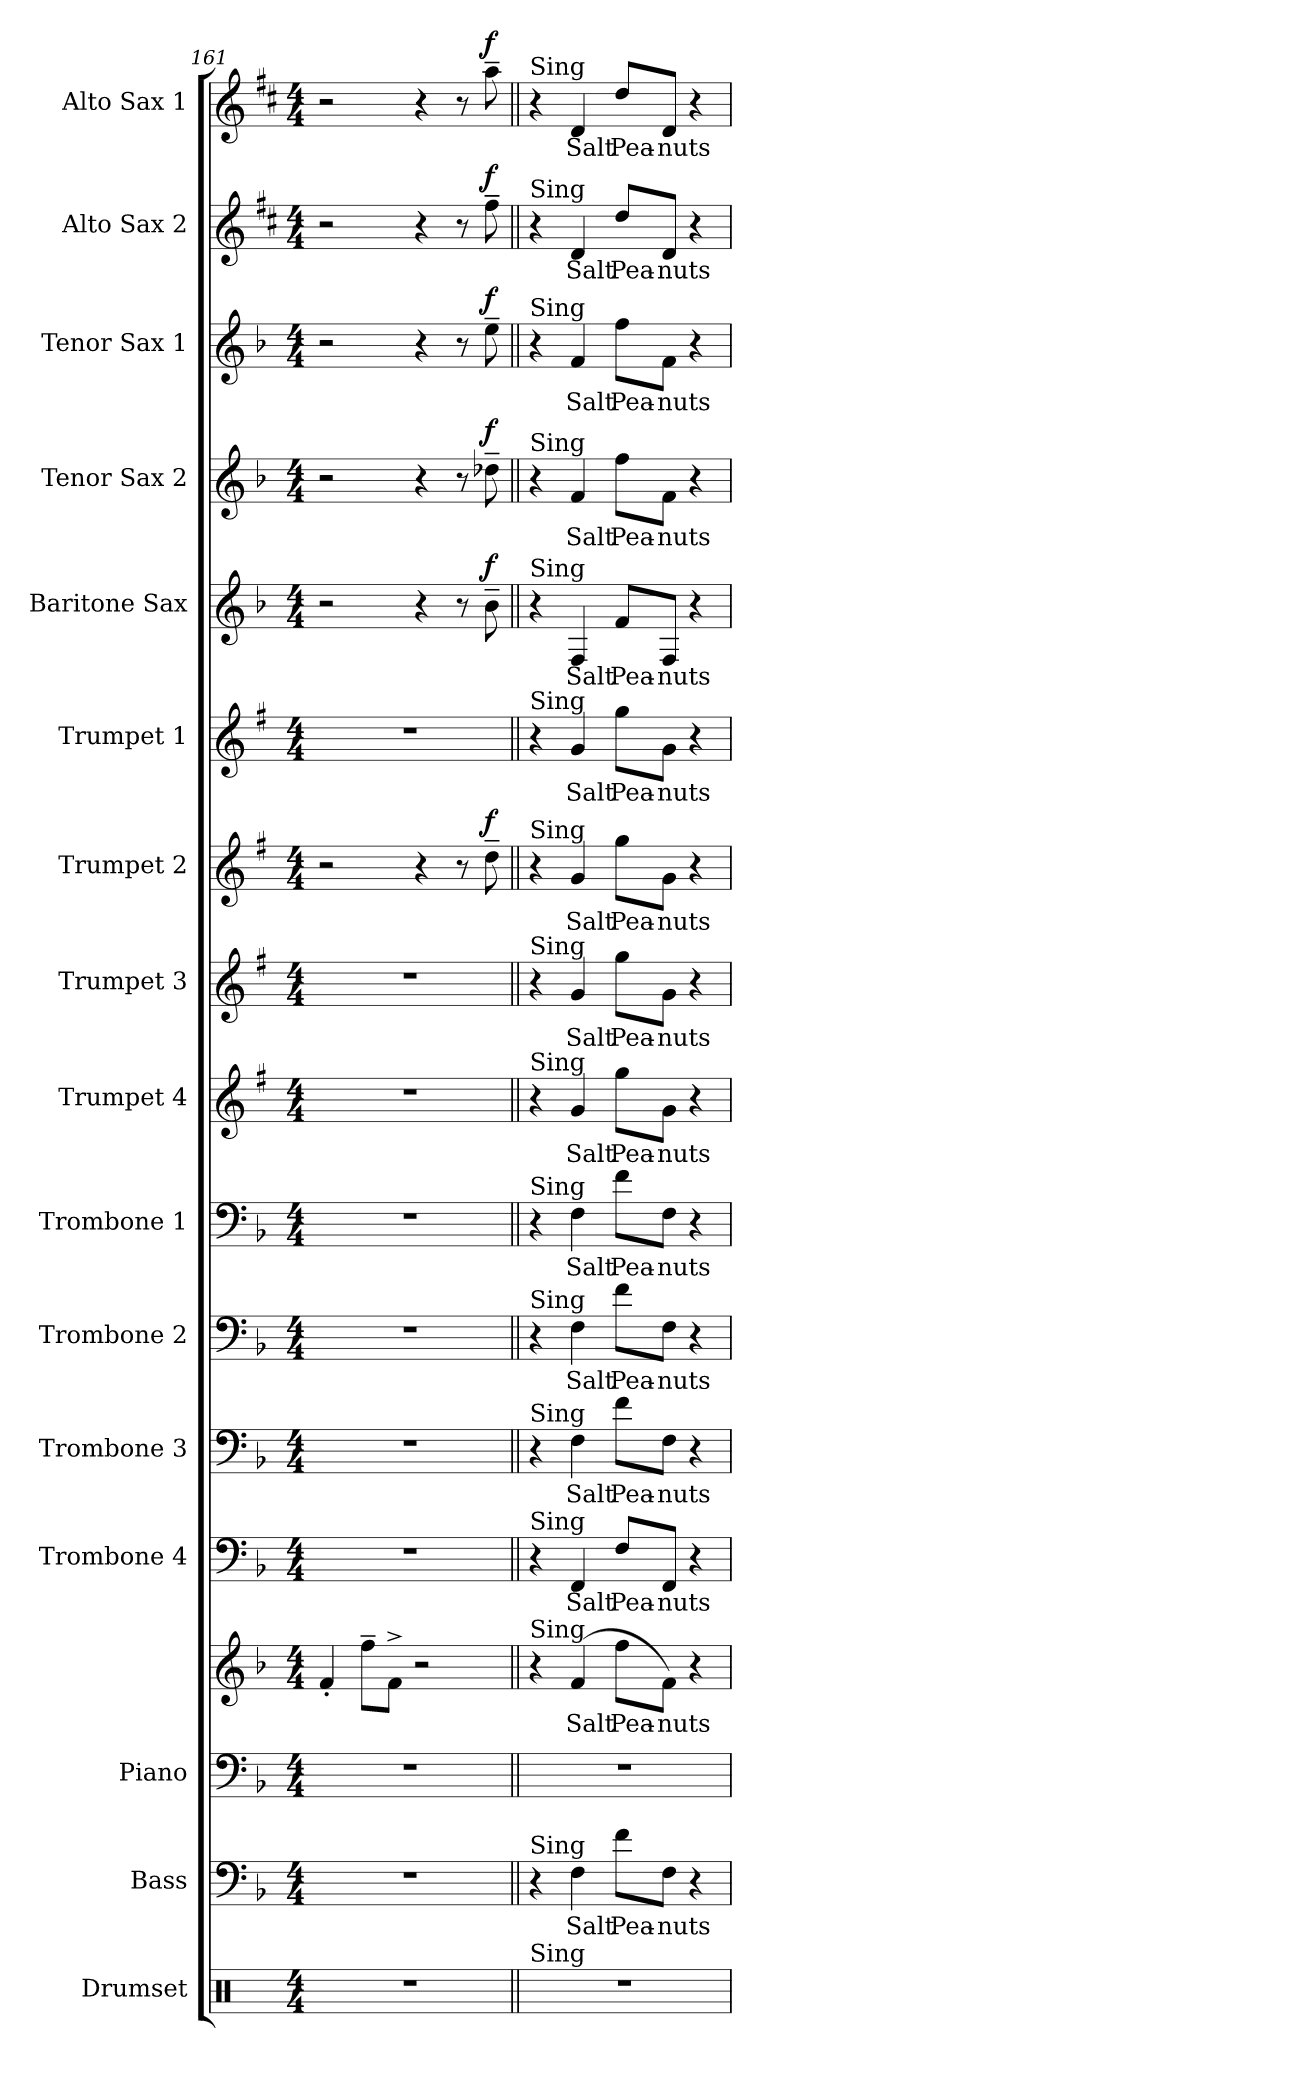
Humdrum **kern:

**kern	**kern	**text	**kern	**kern	**text	**kern	**text	**kern	**text	**kern	**text	**kern	**text	**kern	**text	**kern	**text	**kern	**text	**dynam	**kern	**text	**kern	**text	**dynam	**kern	**text	**dynam	**kern	**text	**dynam	**kern	**text	**dynam	**kern	**text	**dynam
*part16	*part15	*part15	*part14	*part14	*part14	*part13	*part13	*part12	*part12	*part11	*part11	*part10	*part10	*part9	*part9	*part8	*part8	*part7	*part7	*part7	*part6	*part6	*part5	*part5	*part5	*part4	*part4	*part4	*part3	*part3	*part3	*part2	*part2	*part2	*part1	*part1	*part1
*staff17	*staff16	*staff16	*staff15	*staff14	*staff14	*staff13	*staff13	*staff12	*staff12	*staff11	*staff11	*staff10	*staff10	*staff9	*staff9	*staff8	*staff8	*staff7	*staff7	*staff7	*staff6	*staff6	*staff5	*staff5	*staff5	*staff4	*staff4	*staff4	*staff3	*staff3	*staff3	*staff2	*staff2	*staff2	*staff1	*staff1	*staff1
*I"Drumset	*I"Bass	*	*I"Piano	*	*	*I"Trombone 4	*	*I"Trombone 3	*	*I"Trombone 2	*	*I"Trombone 1	*	*I"Trumpet 4	*	*I"Trumpet 3	*	*I"Trumpet 2	*	*	*I"Trumpet 1	*	*I"Baritone Sax	*	*	*I"Tenor Sax 2	*	*	*I"Tenor Sax 1	*	*	*I"Alto Sax 2	*	*	*I"Alto Sax 1	*	*
*I'Drs.	*I'Bass	*	*I'Piano	*	*	*I'Tbn. 4	*	*I'Tbn. 3	*	*I'Tbn. 2	*	*I'Tbn. 1	*	*I'Tpt. 4	*	*I'Tpt. 3	*	*I'Tpt. 2	*	*	*I'Tpt. 1	*	*I'Bari	*	*	*I'Tenor 2	*	*	*I'Tenor 1	*	*	*I'Alto 2	*	*	*I'Alto 1	*	*
*clefX	*clefF4	*	*clefF4	*clefG2	*	*clefF4	*	*clefF4	*	*clefF4	*	*clefF4	*	*clefG2	*	*clefG2	*	*clefG2	*	*	*clefG2	*	*clefG2	*	*	*clefG2	*	*	*clefG2	*	*	*clefG2	*	*	*clefG2	*	*
*	*ITrd7c12	*	*	*	*	*	*	*	*	*	*	*	*	*ITrd1c2	*	*ITrd1c2	*	*ITrd1c2	*	*	*ITrd1c2	*	*ITrd12c21	*	*	*ITrd8c14	*	*	*ITrd8c14	*	*	*ITrd5c9	*	*	*ITrd5c9	*	*
*k[]	*k[b-]	*	*k[b-]	*k[b-]	*	*k[b-]	*	*k[b-]	*	*k[b-]	*	*k[b-]	*	*k[b-]	*	*k[b-]	*	*k[b-]	*	*	*k[b-]	*	*k[b-]	*	*	*k[b-]	*	*	*k[b-]	*	*	*k[b-]	*	*	*k[b-]	*	*
*M4/4	*M4/4	*	*M4/4	*M4/4	*	*M4/4	*	*M4/4	*	*M4/4	*	*M4/4	*	*M4/4	*	*M4/4	*	*M4/4	*	*	*M4/4	*	*M4/4	*	*	*M4/4	*	*	*M4/4	*	*	*M4/4	*	*	*M4/4	*	*
=161	=161	=161	=161	=161	=161	=161	=161	=161	=161	=161	=161	=161	=161	=161	=161	=161	=161	=161	=161	=161	=161	=161	=161	=161	=161	=161	=161	=161	=161	=161	=161	=161	=161	=161	=161	=161	=161
1r	1r	.	1r	4f'/	.	1r	.	1r	.	1r	.	1r	.	1r	.	1r	.	2r	.	.	1r	.	2r	.	.	2r	.	.	2r	.	.	2r	.	.	2r	.	.
.	.	.	.	8ff~\L	.	.	.	.	.	.	.	.	.	.	.	.	.	.	.	.	.	.	.	.	.	.	.	.	.	.	.	.	.	.	.	.	.
.	.	.	.	8f^\J	.	.	.	.	.	.	.	.	.	.	.	.	.	.	.	.	.	.	.	.	.	.	.	.	.	.	.	.	.	.	.	.	.
.	.	.	.	2r	.	.	.	.	.	.	.	.	.	.	.	.	.	4r	.	.	.	.	4r	.	.	4r	.	.	4r	.	.	4r	.	.	4r	.	.
.	.	.	.	.	.	.	.	.	.	.	.	.	.	.	.	.	.	8r	.	.	.	.	8r	.	.	8r	.	.	8r	.	.	8r	.	.	8r	.	.
!	!	!	!	!	!	!	!	!	!	!	!	!	!	!	!	!	!	!	!	!LO:DY:b	!	!	!	!	!LO:DY:b	!	!	!LO:DY:b	!	!	!LO:DY:b	!	!	!LO:DY:b	!	!	!LO:DY:b
.	.	.	.	.	.	.	.	.	.	.	.	.	.	.	.	.	.	8cc~\	.	f	.	.	8B-~\	.	f	8d-X~\	.	f	8e~\	.	f	8a~\	.	f	8cc~\	.	f
=162||	=162||	=162||	=162||	=162||	=162||	=162||	=162||	=162||	=162||	=162||	=162||	=162||	=162||	=162||	=162||	=162||	=162||	=162||	=162||	=162||	=162||	=162||	=162||	=162||	=162||	=162||	=162||	=162||	=162||	=162||	=162||	=162||	=162||	=162||	=162||	=162||	=162||
!	!	!	!	!	!	!	!	!	!	!	!	!	!	!	!	!	!	!	!	!	!	!	!	!	!	!	!	!	!	!	!	!	!	!	!LO:TX:a:t=Sing	!	!
!	!	!	!	!	!	!	!	!	!	!	!	!	!	!	!	!	!	!	!	!	!	!	!	!	!	!	!	!	!	!	!	!LO:TX:a:t=Sing	!	!	!	!	!
!	!	!	!	!	!	!	!	!	!	!	!	!	!	!	!	!	!	!	!	!	!	!	!	!	!	!	!	!	!LO:TX:a:t=Sing	!	!	!	!	!	!	!	!
!	!	!	!	!	!	!	!	!	!	!	!	!	!	!	!	!	!	!	!	!	!	!	!	!	!	!LO:TX:a:t=Sing	!	!	!	!	!	!	!	!	!	!	!
!	!	!	!	!	!	!	!	!	!	!	!	!	!	!	!	!	!	!	!	!	!	!	!LO:TX:a:t=Sing	!	!	!	!	!	!	!	!	!	!	!	!	!	!
!	!	!	!	!	!	!	!	!	!	!	!	!	!	!	!	!	!	!	!	!	!LO:TX:a:t=Sing	!	!	!	!	!	!	!	!	!	!	!	!	!	!	!	!
!	!	!	!	!	!	!	!	!	!	!	!	!	!	!	!	!	!	!LO:TX:a:t=Sing	!	!	!	!	!	!	!	!	!	!	!	!	!	!	!	!	!	!	!
!	!	!	!	!	!	!	!	!	!	!	!	!	!	!	!	!LO:TX:a:t=Sing	!	!	!	!	!	!	!	!	!	!	!	!	!	!	!	!	!	!	!	!	!
!	!	!	!	!	!	!	!	!	!	!	!	!	!	!LO:TX:a:t=Sing	!	!	!	!	!	!	!	!	!	!	!	!	!	!	!	!	!	!	!	!	!	!	!
!	!	!	!	!	!	!	!	!	!	!	!	!LO:TX:a:t=Sing	!	!	!	!	!	!	!	!	!	!	!	!	!	!	!	!	!	!	!	!	!	!	!	!	!
!	!	!	!	!	!	!	!	!	!	!LO:TX:a:t=Sing	!	!	!	!	!	!	!	!	!	!	!	!	!	!	!	!	!	!	!	!	!	!	!	!	!	!	!
!	!	!	!	!	!	!	!	!LO:TX:a:t=Sing	!	!	!	!	!	!	!	!	!	!	!	!	!	!	!	!	!	!	!	!	!	!	!	!	!	!	!	!	!
!	!	!	!	!	!	!LO:TX:a:t=Sing	!	!	!	!	!	!	!	!	!	!	!	!	!	!	!	!	!	!	!	!	!	!	!	!	!	!	!	!	!	!	!
!	!	!	!	!LO:TX:a:t=Sing	!	!	!	!	!	!	!	!	!	!	!	!	!	!	!	!	!	!	!	!	!	!	!	!	!	!	!	!	!	!	!	!	!
!	!LO:TX:a:t=Sing	!	!	!	!	!	!	!	!	!	!	!	!	!	!	!	!	!	!	!	!	!	!	!	!	!	!	!	!	!	!	!	!	!	!	!	!
!LO:TX:a:t=Sing	!	!	!	!	!	!	!	!	!	!	!	!	!	!	!	!	!	!	!	!	!	!	!	!	!	!	!	!	!	!	!	!	!	!	!	!	!
1r	4r	.	1r	4r	.	4r	.	4r	.	4r	.	4r	.	4r	.	4r	.	4r	.	.	4r	.	4r	.	.	4r	.	.	4r	.	.	4r	.	.	4r	.	.
.	4FF\	Salt	.	(4f/	Salt	4FF/	Salt	4F\	Salt	4F\	Salt	4F\	Salt	4f/	Salt	4f/	Salt	4f/	Salt	.	4f/	Salt	4FF/	Salt	.	4F/	Salt	.	4F/	Salt	.	4F/	Salt	.	4F/	Salt	.
.	8F\L	Pea-	.	8ff\L	Pea-	8F/L	Pea-	8f\L	Pea-	8f\L	Pea-	8f\L	Pea-	8ff\L	Pea-	8ff\L	Pea-	8ff\L	Pea-	.	8ff\L	Pea-	8F/L	Pea-	.	8f\L	Pea-	.	8f\L	Pea-	.	8f/L	Pea-	.	8f/L	Pea-	.
.	8FF\J	-nuts	.	8f\J)	-nuts	8FF/J	-nuts	8F\J	-nuts	8F\J	-nuts	8F\J	-nuts	8f\J	-nuts	8f\J	-nuts	8f\J	-nuts	.	8f\J	-nuts	8FF/J	-nuts	.	8F\J	-nuts	.	8F\J	-nuts	.	8F/J	-nuts	.	8F/J	-nuts	.
.	4r	.	.	4r	.	4r	.	4r	.	4r	.	4r	.	4r	.	4r	.	4r	.	.	4r	.	4r	.	.	4r	.	.	4r	.	.	4r	.	.	4r	.	.
=	=	=	=	=	=	=	=	=	=	=	=	=	=	=	=	=	=	=	=	=	=	=	=	=	=	=	=	=	=	=	=	=	=	=	=	=	=
*-	*-	*-	*-	*-	*-	*-	*-	*-	*-	*-	*-	*-	*-	*-	*-	*-	*-	*-	*-	*-	*-	*-	*-	*-	*-	*-	*-	*-	*-	*-	*-	*-	*-	*-	*-	*-	*-
